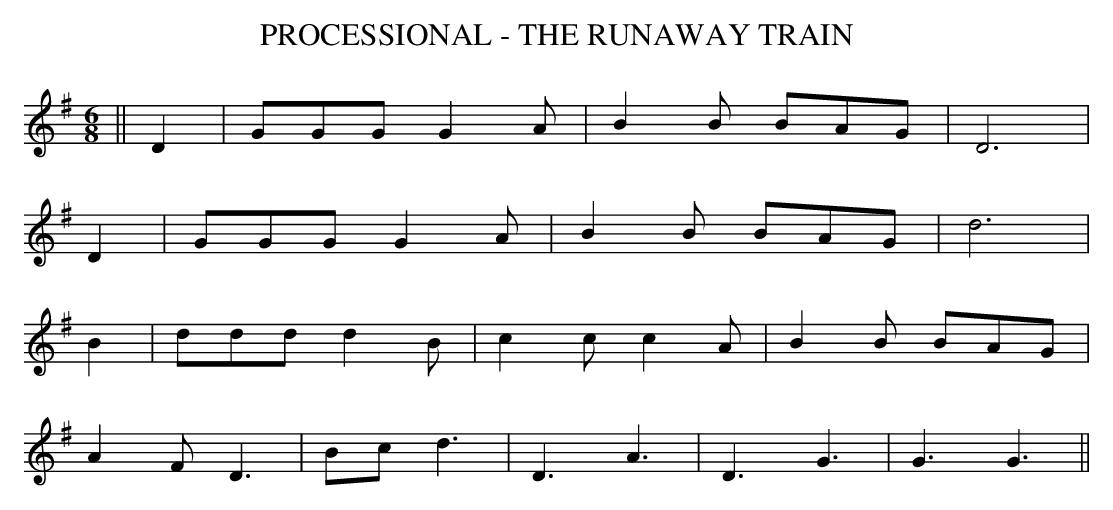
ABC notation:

X:1
T:PROCESSIONAL - THE RUNAWAY TRAIN
M: 6/8
L: 1/8
K: G
||D2|GGG G2A|B2B BAG|D6|
D2|GGG G2A|B2B BAG|d6|
B2|ddd d2B|c2cc2A|B2B BAG|
A2FD3|Bcd3|D3A3|D3G3|G3G3||
